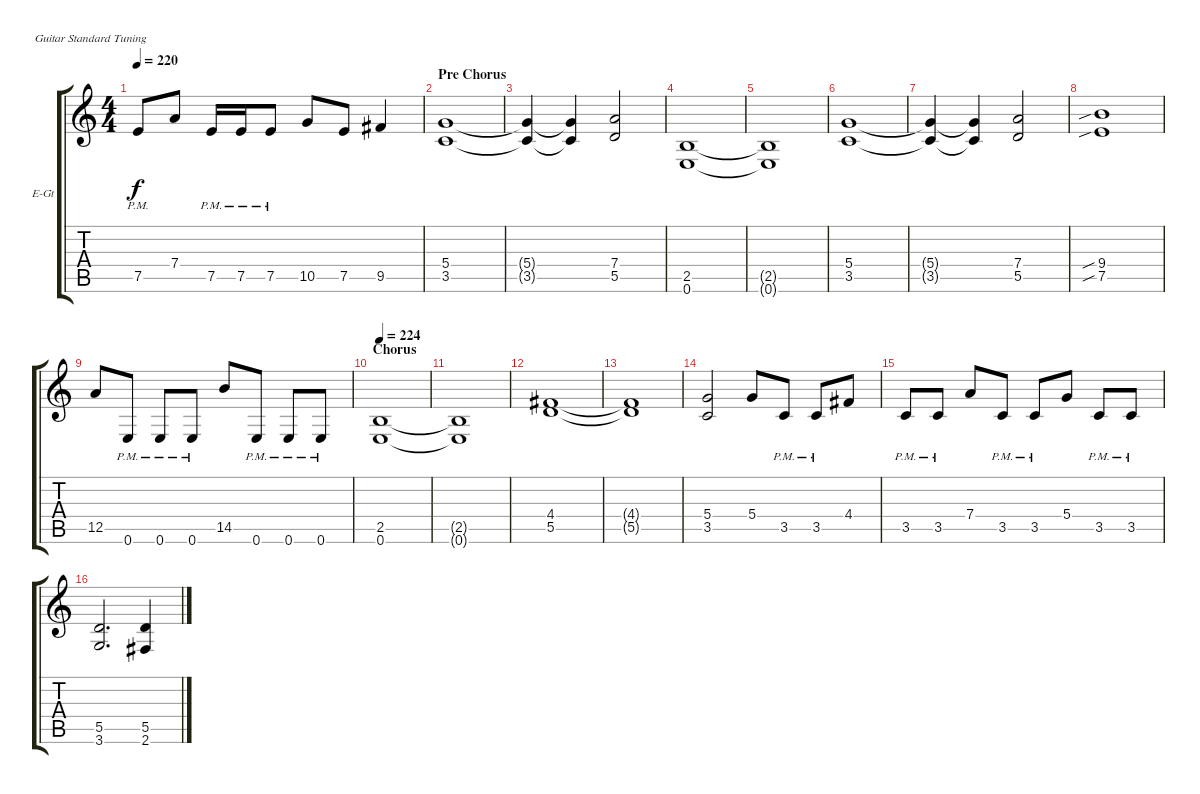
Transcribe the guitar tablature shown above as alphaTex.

\bracketExtendMode groupsimilarinstruments
\firstSystemTrackNameOrientation horizontal
\otherSystemsTrackNameOrientation horizontal
\track ("Electric Guitar 2" "E-Gt") {instrument distortionguitar}
\staff {score tabs}
\tuning (E4 B3 G3 D3 A2 E2)
\ts (4 4)
\tempo 220
\clef g2
\ks c
7.5{pm}.8{dy f} 7.4.8 7.5{pm}.16 7.5{pm}.16 7.5{pm}.8 10.5.8 7.5.8 9.5.4 |
\section ("" "Pre Chorus")
(5.4 3.5).1 |
(5.4{t} 3.5{t}).4 (5.4{t} 3.5{t}).4 (7.4 5.5).2 |
(2.5 0.6).1 |
(2.5{t} 0.6{t}).1 |
(5.4 3.5).1 |
(5.4{t} 3.5{t}).4 (5.4{t} 3.5{t}).4 (7.4 5.5).2 |
(9.4{sib} 7.5{sib}).1 |
12.5.8 0.6{pm}.8 0.6{pm}.8 0.6{pm}.8 14.5.8 0.6{pm}.8 0.6{pm}.8 0.6{pm}.8 |
\section ("" "Chorus")
\tempo (224 0.00625)
(0.6 2.5).1 |
(2.5{t} 0.6{t}).1 |
(4.4 5.5).1 |
(4.4{t} 5.5{t}).1 |
(5.4 3.5).2 5.4.8 3.5{pm}.8 3.5{pm}.8 4.4.8 |
3.5{pm}.8 3.5{pm}.8 7.4.8 3.5{pm}.8 3.5{pm}.8 5.4.8 3.5{pm}.8 3.5{pm}.8 |
(5.5 3.6).2{d} (5.5 2.6).4
